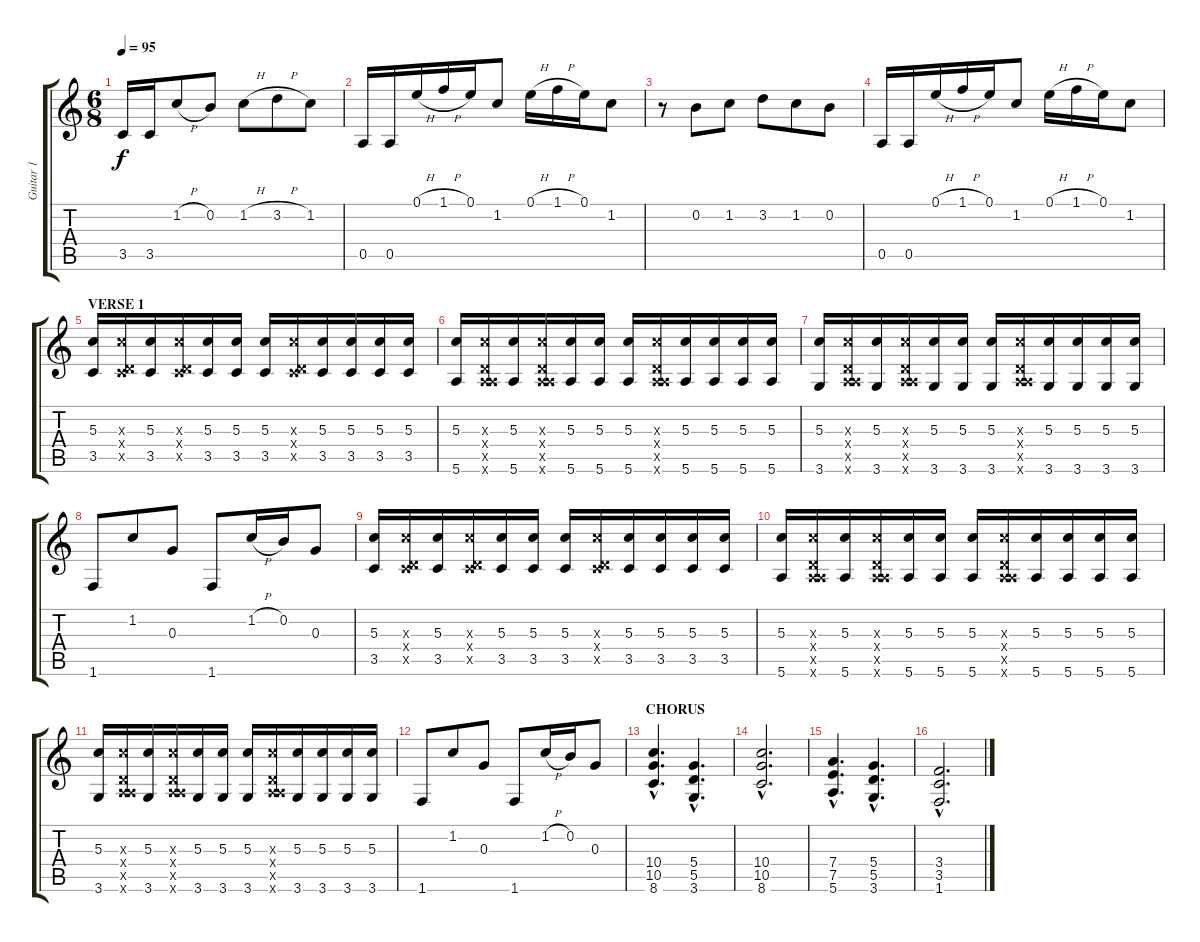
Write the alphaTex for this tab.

\track ("Guitar 1" "Guitar 1") {instrument electricguitarclean}
\staff {score tabs}
\tuning (E4 B3 G3 D3 A2 E2) {hide}
\ts (6 8)
\tempo 95
\clef g2
\ks c
3.5.16{dy f} 3.5.16 1.2{h}.8 0.2.8 1.2{h}.8 3.2{h}.8 1.2.8 |
0.5.16 0.5.16 0.1{h}.16 1.1{h}.16 0.1.16 1.2.8 0.1{h}.16 1.1{h}.16 0.1.16 1.2.8 |
r.8 0.2.8 1.2.8 3.2.8 1.2.8 0.2.8 |
0.5.16 0.5.16 0.1{h}.16 1.1{h}.16 0.1.16 1.2.8 0.1{h}.16 1.1{h}.16 0.1.16 1.2.8 |
\section ("" "VERSE 1")
(5.3 3.5).16 (5.3{x} 0.4{x} 3.5{x}).16 (5.3 3.5).16 (5.3{x} 0.4{x} 3.5{x}).16 (5.3 3.5).16 (5.3 3.5).16 (5.3 3.5).16 (5.3{x} 0.4{x} 3.5{x}).16 (5.3 3.5).16 (5.3 3.5).16 (5.3 3.5).16 (5.3 3.5).16 |
(5.3 5.6).16 (5.3{x} 0.4{x} 0.5{x} 5.6{x}).16 (5.3 5.6).16 (5.3{x} 0.4{x} 0.5{x} 5.6{x}).16 (5.3 5.6).16 (5.3 5.6).16 (5.3 5.6).16 (5.3{x} 0.4{x} 0.5{x} 5.6{x}).16 (5.3 5.6).16 (5.3 5.6).16 (5.3 5.6).16 (5.3 5.6).16 |
(5.3 3.6).16 (5.3{x} 0.4{x} 0.5{x} 5.6{x}).16 (5.3 3.6).16 (5.3{x} 0.4{x} 0.5{x} 5.6{x}).16 (5.3 3.6).16 (5.3 3.6).16 (5.3 3.6).16 (5.3{x} 0.4{x} 0.5{x} 5.6{x}).16 (5.3 3.6).16 (5.3 3.6).16 (5.3 3.6).16 (5.3 3.6).16 |
1.6.8 1.2.8 0.3.8 1.6.8 1.2{h}.16 0.2.16 0.3.8 |
(5.3 3.5).16 (5.3{x} 0.4{x} 3.5{x}).16 (5.3 3.5).16 (5.3{x} 0.4{x} 3.5{x}).16 (5.3 3.5).16 (5.3 3.5).16 (5.3 3.5).16 (5.3{x} 0.4{x} 3.5{x}).16 (5.3 3.5).16 (5.3 3.5).16 (5.3 3.5).16 (5.3 3.5).16 |
(5.3 5.6).16 (5.3{x} 0.4{x} 0.5{x} 5.6{x}).16 (5.3 5.6).16 (5.3{x} 0.4{x} 0.5{x} 5.6{x}).16 (5.3 5.6).16 (5.3 5.6).16 (5.3 5.6).16 (5.3{x} 0.4{x} 0.5{x} 5.6{x}).16 (5.3 5.6).16 (5.3 5.6).16 (5.3 5.6).16 (5.3 5.6).16 |
(5.3 3.6).16 (5.3{x} 0.4{x} 0.5{x} 5.6{x}).16 (5.3 3.6).16 (5.3{x} 0.4{x} 0.5{x} 5.6{x}).16 (5.3 3.6).16 (5.3 3.6).16 (5.3 3.6).16 (5.3{x} 0.4{x} 0.5{x} 5.6{x}).16 (5.3 3.6).16 (5.3 3.6).16 (5.3 3.6).16 (5.3 3.6).16 |
1.6.8 1.2.8 0.3.8 1.6.8 1.2{h}.16 0.2.16 0.3.8 |
\section ("" "CHORUS")
(10.4{hac} 10.5{hac} 8.6{hac}).4{d volume 15} (5.4{hac} 5.5{hac} 3.6{hac}).4{d} |
(10.4{hac} 10.5{hac} 8.6{hac}).2{d} |
(7.4{hac} 7.5{hac} 5.6{hac}).4{d} (5.4{hac} 5.5{hac} 3.6{hac}).4{d} |
(3.4{hac} 3.5{hac} 1.6{hac}).2{d}
